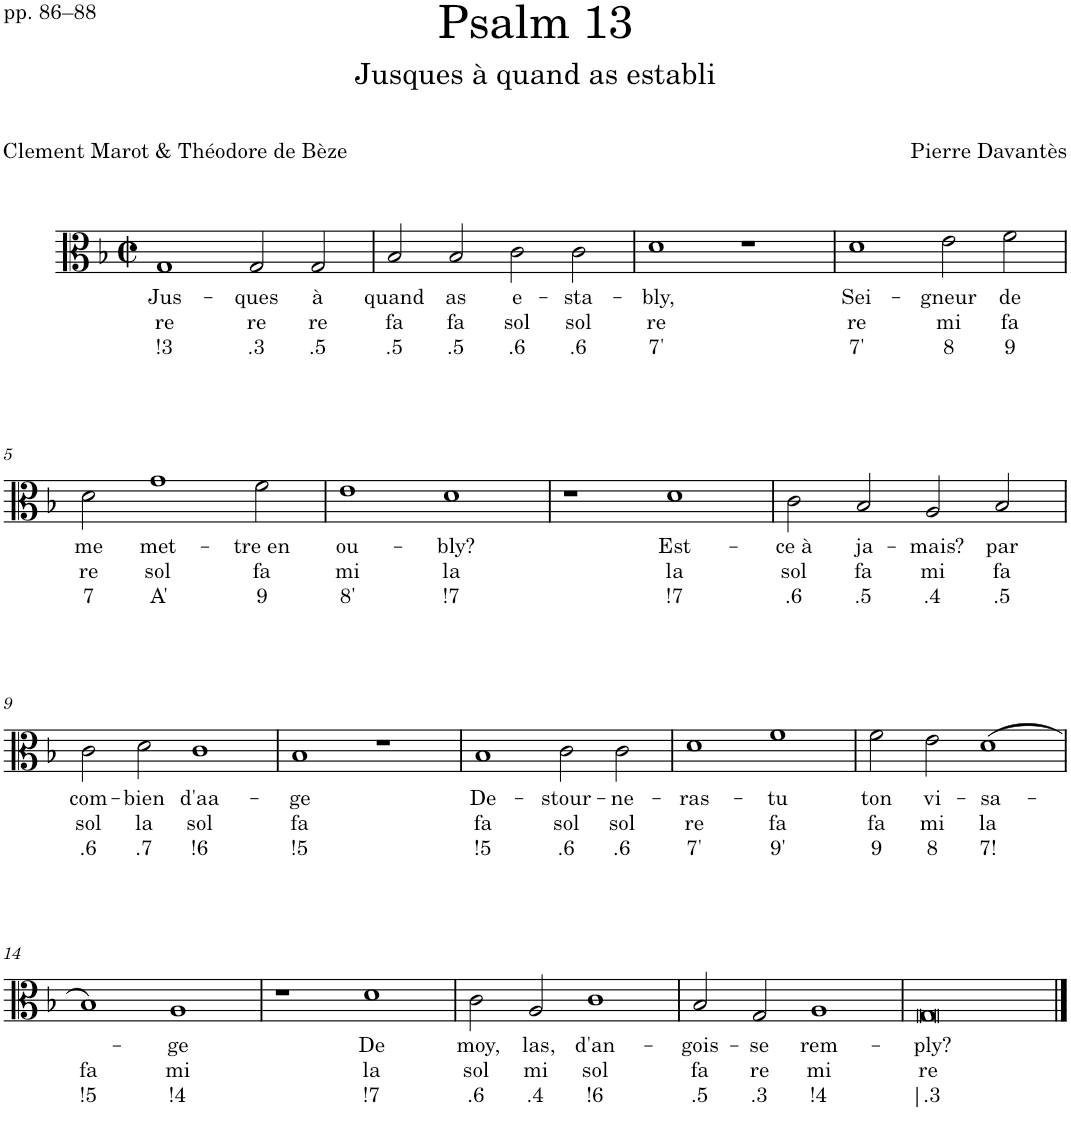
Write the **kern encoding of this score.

**kern	**text	**text	**text
*part1	*part1	*part1	*part1
*staff1	*staff1	*staff1	*staff1
*I"Voice	*	*	*
*I'Vo.	*	*	*
*clefC3	*	*	*
*k[b-]	*	*	*
*M4/2	*	*	*
*met(c|)	*	*	*
=1	=1	=1	=1
!	!LO:LY:b	!LO:LY:b	!LO:LY:b
1G	Jus-	re	\!3
!	!LO:LY:b	!LO:LY:b	!LO:LY:b
2G/	-ques	re	.3
!	!LO:LY:b	!LO:LY:b	!LO:LY:b
2G/	à	re	.5
=2	=2	=2	=2
!	!LO:LY:b	!LO:LY:b	!LO:LY:b
2B-/	quand	fa	.5
!	!LO:LY:b	!LO:LY:b	!LO:LY:b
2B-/	as	fa	.5
!	!LO:LY:b	!LO:LY:b	!LO:LY:b
2c\	e-	sol	.6
!	!LO:LY:b	!LO:LY:b	!LO:LY:b
2c\	-sta-	sol	.6
=3	=3	=3	=3
!	!LO:LY:b	!LO:LY:b	!LO:LY:b
1d	-bly,	re	7'
1r	.	.	.
=4	=4	=4	=4
!	!LO:LY:b	!LO:LY:b	!LO:LY:b
1d	Sei-	re	7'
!	!LO:LY:b	!LO:LY:b	!LO:LY:b
2e\	-gneur	mi	8
!	!LO:LY:b	!LO:LY:b	!LO:LY:b
2f\	de	fa	9
!!LO:LB:g=z
=5	=5	=5	=5
!	!LO:LY:b	!LO:LY:b	!LO:LY:b
2d\	me	re	7
!	!LO:LY:b	!LO:LY:b	!LO:LY:b
1g	met-	sol	A'
!	!LO:LY:b	!LO:LY:b	!LO:LY:b
2f\	-tre en	fa	9
=6	=6	=6	=6
!	!LO:LY:b	!LO:LY:b	!LO:LY:b
1e	ou-	mi	8'
!	!LO:LY:b	!LO:LY:b	!LO:LY:b
1d	-bly?	la	\!7
=7	=7	=7	=7
1r	.	.	.
!	!LO:LY:b	!LO:LY:b	!LO:LY:b
1d	Est-	la	\!7
=8	=8	=8	=8
!	!LO:LY:b	!LO:LY:b	!LO:LY:b
2c\	-ce à	sol	.6
!	!LO:LY:b	!LO:LY:b	!LO:LY:b
2B-/	ja-	fa	.5
!	!LO:LY:b	!LO:LY:b	!LO:LY:b
2A/	-mais?	mi	.4
!	!LO:LY:b	!LO:LY:b	!LO:LY:b
2B-/	par	fa	.5
!!LO:LB:g=z
=9	=9	=9	=9
!	!LO:LY:b	!LO:LY:b	!LO:LY:b
2c\	com-	sol	.6
!	!LO:LY:b	!LO:LY:b	!LO:LY:b
2d\	-bien	la	.7
!	!LO:LY:b	!LO:LY:b	!LO:LY:b
1c	d'aa-	sol	\!6
=10	=10	=10	=10
!	!LO:LY:b	!LO:LY:b	!LO:LY:b
1B-	-ge	fa	\!5
1r	.	.	.
=11	=11	=11	=11
!	!LO:LY:b	!LO:LY:b	!LO:LY:b
1B-	De-	fa	\!5
!	!LO:LY:b	!LO:LY:b	!LO:LY:b
2c\	-stour-	sol	.6
!	!LO:LY:b	!LO:LY:b	!LO:LY:b
2c\	-ne-	sol	.6
=12	=12	=12	=12
!	!LO:LY:b	!LO:LY:b	!LO:LY:b
1d	-ras-	re	7'
!	!LO:LY:b	!LO:LY:b	!LO:LY:b
1f	-tu	fa	9'
=13	=13	=13	=13
!	!LO:LY:b	!LO:LY:b	!LO:LY:b
2f\	ton	fa	9
!	!LO:LY:b	!LO:LY:b	!LO:LY:b
2e\	vi-	mi	8
!	!LO:LY:b	!LO:LY:b	!LO:LY:b
(1d	-sa-	la	7!
!!LO:LB:g=z
=14	=14	=14	=14
!	!	!LO:LY:b	!LO:LY:b
1B-)	.	fa	\!5
!	!LO:LY:b	!LO:LY:b	!LO:LY:b
1A	-ge	mi	\!4
=15	=15	=15	=15
1r	.	.	.
!	!LO:LY:b	!LO:LY:b	!LO:LY:b
1d	De	la	\!7
=16	=16	=16	=16
!	!LO:LY:b	!LO:LY:b	!LO:LY:b
2c\	moy,	sol	.6
!	!LO:LY:b	!LO:LY:b	!LO:LY:b
2A/	las,	mi	.4
!	!LO:LY:b	!LO:LY:b	!LO:LY:b
1c	d'an-	sol	\!6
=17	=17	=17	=17
!	!LO:LY:b	!LO:LY:b	!LO:LY:b
2B-/	-gois-	fa	.5
!	!LO:LY:b	!LO:LY:b	!LO:LY:b
2G/	-se	re	.3
!	!LO:LY:b	!LO:LY:b	!LO:LY:b
1A	rem-	mi	\!4
=18	=18	=18	=18
!	!LO:LY:b	!LO:LY:b	!LO:LY:b
0G	-ply?	re	|.3
==	==	==	==
*-	*-	*-	*-
